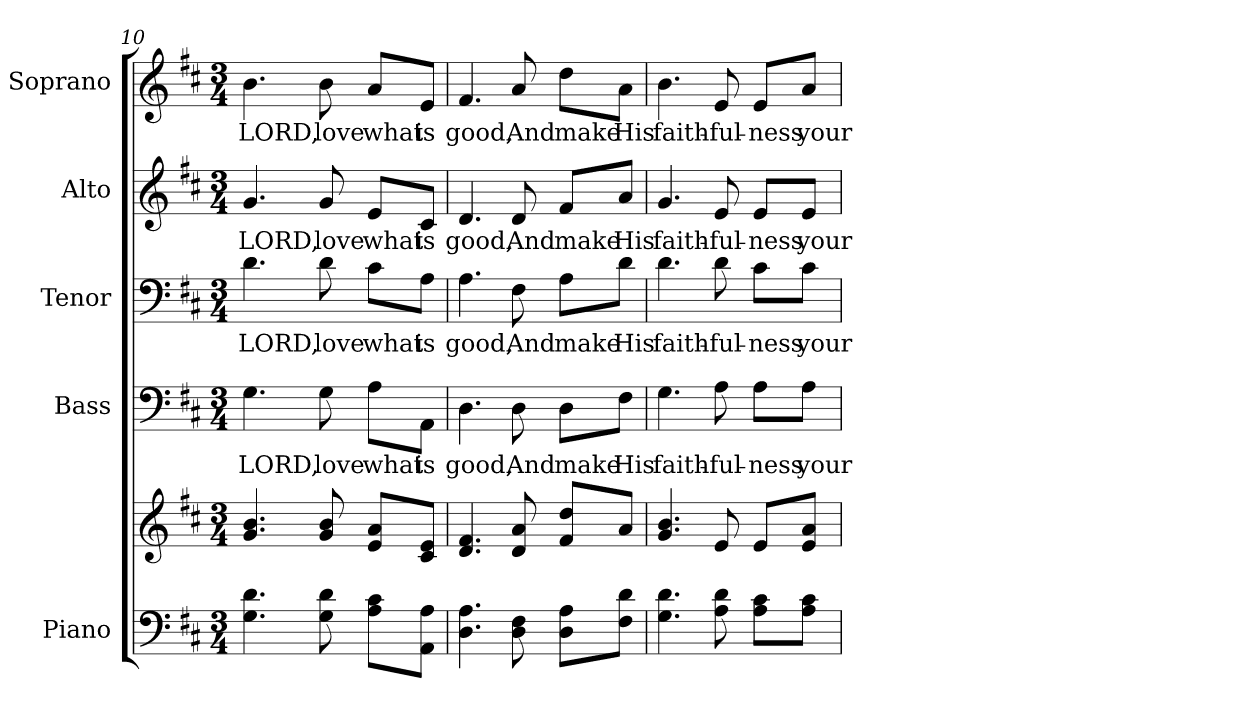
**kern	**kern	**kern	**text	**kern	**text	**kern	**text	**kern	**text
*part5	*part5	*part4	*part4	*part3	*part3	*part2	*part2	*part1	*part1
*staff6	*staff5	*staff4	*staff4	*staff3	*staff3	*staff2	*staff2	*staff1	*staff1
*I"Piano	*	*I"Bass	*	*I"Tenor	*	*I"Alto	*	*I"Soprano	*
*I'Pno.	*	*I'B.	*	*I'T.	*	*I'A.	*	*I'S.	*
!!LO:PB:g=z
*clefF4	*clefG2	*clefF4	*	*clefF4	*	*clefG2	*	*clefG2	*
*k[f#c#]	*k[f#c#]	*k[f#c#]	*	*k[f#c#]	*	*k[f#c#]	*	*k[f#c#]	*
*D:	*D:	*D:	*	*D:	*	*D:	*	*D:	*
*M3/4	*M3/4	*M3/4	*	*M3/4	*	*M3/4	*	*M3/4	*
=10	=10	=10	=10	=10	=10	=10	=10	=10	=10
!	!	!	!LO:LY:b:color=#000000	!	!	!	!	!	!
!	!	!	!	!	!LO:LY:b:color=#000000	!	!	!	!
!	!	!	!	!	!	!	!LO:LY:b:color=#000000	!	!
!	!	!	!	!	!	!	!	!	!LO:LY:b:color=#000000
4.Gi\ 4.di	4.gi/ 4.bi	4.Gi\	LORD,	4.di\	LORD,	4.gi/	LORD,	4.bi\	LORD,
!	!	!	!LO:LY:b:color=#000000	!	!	!	!	!	!
!	!	!	!	!	!LO:LY:b:color=#000000	!	!	!	!
!	!	!	!	!	!	!	!LO:LY:b:color=#000000	!	!
!	!	!	!	!	!	!	!	!	!LO:LY:b:color=#000000
8Gi\ 8di	8gi/ 8bi	8Gi\	love	8di\	love	8gi/	love	8bi\	love
!	!	!	!LO:LY:b:color=#000000	!	!	!	!	!	!
!	!	!	!	!	!LO:LY:b:color=#000000	!	!	!	!
!	!	!	!	!	!	!	!LO:LY:b:color=#000000	!	!
!	!	!	!	!	!	!	!	!	!LO:LY:b:color=#000000
8Ai\ 8c#i\L	8ei/ 8ai/L	8Ai\L	what	8c#i\L	what	8ei/L	what	8ai/L	what
!	!	!	!LO:LY:b:color=#000000	!	!	!	!	!	!
!	!	!	!	!	!LO:LY:b:color=#000000	!	!	!	!
!	!	!	!	!	!	!	!LO:LY:b:color=#000000	!	!
!	!	!	!	!	!	!	!	!	!LO:LY:b:color=#000000
8AAi\ 8Ai\J	8c#i/ 8ei/J	8AAi\J	is	8Ai\J	is	8c#i/J	is	8ei/J	is
=11	=11	=11	=11	=11	=11	=11	=11	=11	=11
!	!	!	!LO:LY:b:color=#000000	!	!	!	!	!	!
!	!	!	!	!	!LO:LY:b:color=#000000	!	!	!	!
!	!	!	!	!	!	!	!LO:LY:b:color=#000000	!	!
!	!	!	!	!	!	!	!	!	!LO:LY:b:color=#000000
4.Di\ 4.Ai	4.di/ 4.f#i	4.Di\	good,	4.Ai\	good,	4.di/	good,	4.f#i/	good,
!	!	!	!LO:LY:b:color=#000000	!	!	!	!	!	!
!	!	!	!	!	!LO:LY:b:color=#000000	!	!	!	!
!	!	!	!	!	!	!	!LO:LY:b:color=#000000	!	!
!	!	!	!	!	!	!	!	!	!LO:LY:b:color=#000000
8Di\ 8F#i	8di/ 8ai	8Di\	And	8F#i\	And	8di/	And	8ai/	And
!	!	!	!LO:LY:b:color=#000000	!	!	!	!	!	!
!	!	!	!	!	!LO:LY:b:color=#000000	!	!	!	!
!	!	!	!	!	!	!	!LO:LY:b:color=#000000	!	!
!	!	!	!	!	!	!	!	!	!LO:LY:b:color=#000000
8Di\ 8Ai\L	8f#i/ 8ddi/L	8Di\L	make	8Ai\L	make	8f#i/L	make	8ddi\L	make
!	!	!	!LO:LY:b:color=#000000	!	!	!	!	!	!
!	!	!	!	!	!LO:LY:b:color=#000000	!	!	!	!
!	!	!	!	!	!	!	!LO:LY:b:color=#000000	!	!
!	!	!	!	!	!	!	!	!	!LO:LY:b:color=#000000
8F#i\ 8di\J	8ai/J	8F#i\J	His	8di\J	His	8ai/J	His	8ai\J	His
=12	=12	=12	=12	=12	=12	=12	=12	=12	=12
!	!	!	!LO:LY:b:color=#000000	!	!	!	!	!	!
!	!	!	!	!	!LO:LY:b:color=#000000	!	!	!	!
!	!	!	!	!	!	!	!LO:LY:b:color=#000000	!	!
!	!	!	!	!	!	!	!	!	!LO:LY:b:color=#000000
4.Gi\ 4.di	4.gi/ 4.bi	4.Gi\	faith-	4.di\	faith-	4.gi/	faith-	4.bi\	faith-
!	!	!	!LO:LY:b:color=#000000	!	!	!	!	!	!
!	!	!	!	!	!LO:LY:b:color=#000000	!	!	!	!
!	!	!	!	!	!	!	!LO:LY:b:color=#000000	!	!
!	!	!	!	!	!	!	!	!	!LO:LY:b:color=#000000
8Ai\ 8di	8ei/	8Ai\	-ful-	8di\	-ful-	8ei/	-ful-	8ei/	-ful-
!	!	!	!LO:LY:b:color=#000000	!	!	!	!	!	!
!	!	!	!	!	!LO:LY:b:color=#000000	!	!	!	!
!	!	!	!	!	!	!	!LO:LY:b:color=#000000	!	!
!	!	!	!	!	!	!	!	!	!LO:LY:b:color=#000000
8Ai\ 8c#i\L	8ei/L	8Ai\L	-ness	8c#i\L	-ness	8ei/L	-ness	8ei/L	-ness
!	!	!	!LO:LY:b:color=#000000	!	!	!	!	!	!
!	!	!	!	!	!LO:LY:b:color=#000000	!	!	!	!
!	!	!	!	!	!	!	!LO:LY:b:color=#000000	!	!
!	!	!	!	!	!	!	!	!	!LO:LY:b:color=#000000
8Ai\ 8c#i\J	8ei/ 8ai/J	8Ai\J	your	8c#i\J	your	8ei/J	your	8ai/J	your
=	=	=	=	=	=	=	=	=	=
*-	*-	*-	*-	*-	*-	*-	*-	*-	*-
